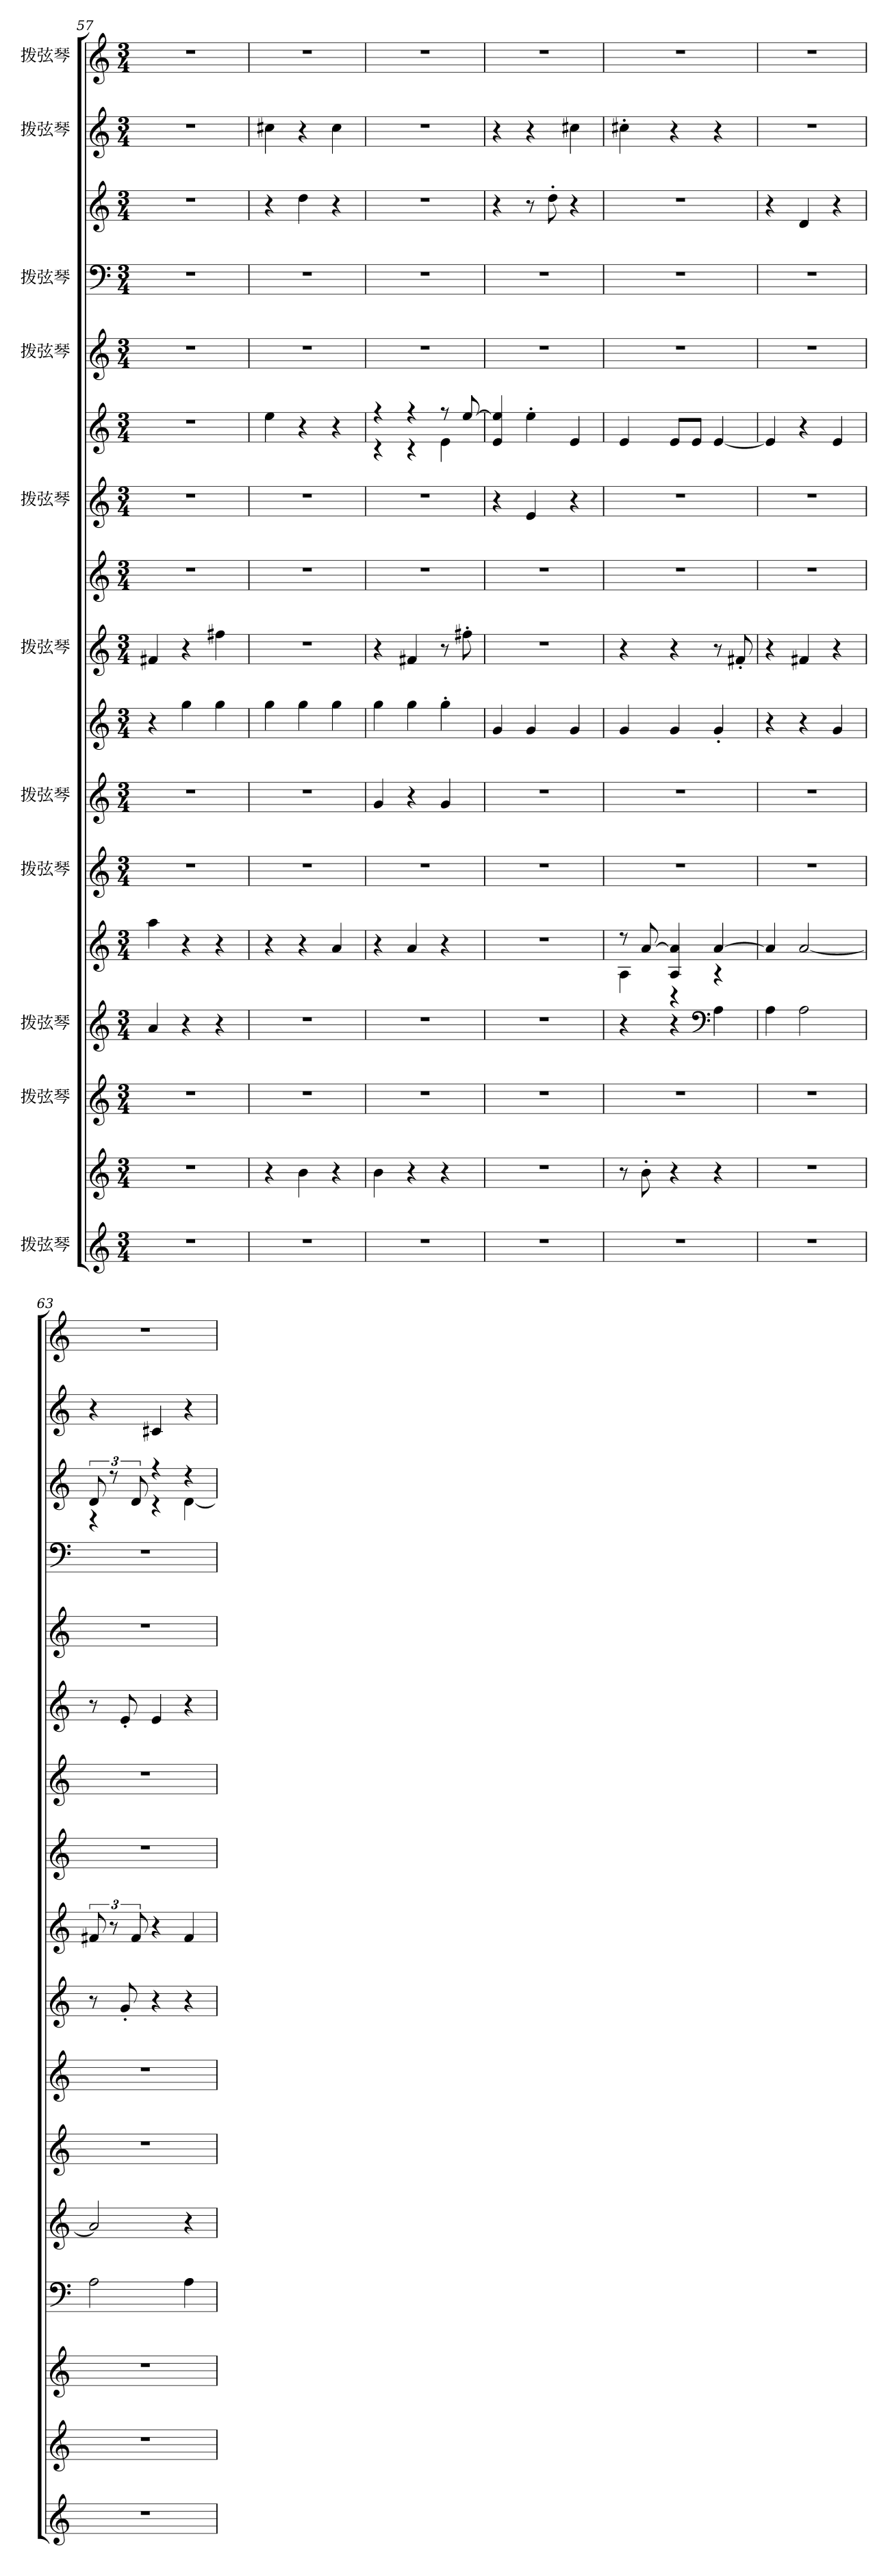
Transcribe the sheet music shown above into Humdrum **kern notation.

**kern	**kern	**kern	**kern	**kern	**kern	**kern	**kern	**kern	**kern	**kern	**kern	**kern	**kern	**kern	**kern	**kern
*part11	*part11	*part10	*part9	*part9	*part8	*part7	*part7	*part6	*part6	*part5	*part5	*part4	*part3	*part3	*part2	*part1
*staff17	*staff16	*staff15	*staff14	*staff13	*staff12	*staff11	*staff10	*staff9	*staff8	*staff7	*staff6	*staff5	*staff4	*staff3	*staff2	*staff1
*I"拨弦琴	*	*I"拨弦琴	*I"拨弦琴	*	*I"拨弦琴	*I"拨弦琴	*	*I"拨弦琴	*	*I"拨弦琴	*	*I"拨弦琴	*I"拨弦琴	*	*I"拨弦琴	*I"拨弦琴
*clefG2	*clefG2	*clefG2	*clefG2	*clefG2	*clefG2	*clefG2	*clefG2	*clefG2	*clefG2	*clefG2	*clefG2	*clefG2	*clefF4	*clefG2	*clefG2	*clefG2
*k[]	*k[]	*k[]	*k[]	*k[]	*k[]	*k[]	*k[]	*k[]	*k[]	*k[]	*k[]	*k[]	*k[]	*k[]	*k[]	*k[]
*M3/4	*M3/4	*M3/4	*M3/4	*M3/4	*M3/4	*M3/4	*M3/4	*M3/4	*M3/4	*M3/4	*M3/4	*M3/4	*M3/4	*M3/4	*M3/4	*M3/4
=57	=57	=57	=57	=57	=57	=57	=57	=57	=57	=57	=57	=57	=57	=57	=57	=57
2.r	2.r	2.r	4a/	4aa\	2.r	2.r	4r	4f#X/	2.r	2.r	2.r	2.r	2.r	2.r	2.r	2.r
.	.	.	4r	4r	.	.	4gg\	4r	.	.	.	.	.	.	.	.
.	.	.	4r	4r	.	.	4gg\	4ff#X\	.	.	.	.	.	.	.	.
!!LO:PB:g=z
=58	=58	=58	=58	=58	=58	=58	=58	=58	=58	=58	=58	=58	=58	=58	=58	=58
2.r	4r	2.r	2.r	4r	2.r	2.r	4gg\	2.r	2.r	2.r	4ee\	2.r	2.r	4r	4cc#X\	2.r
.	4b\	.	.	4r	.	.	4gg\	.	.	.	4r	.	.	4dd\	4r	.
.	4r	.	.	4a/	.	.	4gg\	.	.	.	4r	.	.	4r	4cc#\	.
=59	=59	=59	=59	=59	=59	=59	=59	=59	=59	=59	=59	=59	=59	=59	=59	=59
*	*	*	*	*	*	*	*	*	*	*	*^	*	*	*	*	*
2.r	4b\	2.r	2.r	4r	2.r	4g/	4gg\	4r	2.r	2.r	4r	4r	2.r	2.r	2.r	2.r	2.r
.	4r	.	.	4a/	.	4r	4gg\	4f#X/	.	.	4r	4r	.	.	.	.	.
.	4r	.	.	4r	.	4g/	4gg'\	8r	.	.	8r	4e\	.	.	.	.	.
.	.	.	.	.	.	.	.	8ff#X'\	.	.	[8ee/	.	.	.	.	.	.
*	*	*	*	*	*	*	*	*	*	*	*v	*v	*	*	*	*	*
=60	=60	=60	=60	=60	=60	=60	=60	=60	=60	=60	=60	=60	=60	=60	=60	=60
2.r	2.r	2.r	2.r	2.r	2.r	2.r	4g/	2.r	2.r	4r	4e/ 4ee/]	2.r	2.r	4r	4r	2.r
.	.	.	.	.	.	.	4g/	.	.	4e/	4ee'\	.	.	8r	4r	.
.	.	.	.	.	.	.	.	.	.	.	.	.	.	8dd'\	.	.
.	.	.	.	.	.	.	4g/	.	.	4r	4e/	.	.	4r	4cc#X\	.
=61	=61	=61	=61	=61	=61	=61	=61	=61	=61	=61	=61	=61	=61	=61	=61	=61
*	*	*	*	*^	*	*	*	*	*	*	*	*	*	*	*	*
2.r	8r	2.r	4r	8r	4A\	2.r	2.r	4g/	4r	2.r	2.r	4e/	2.r	2.r	2.r	4cc#X'\	2.r
.	8b'\	.	.	[8a/	.	.	.	.	.	.	.	.	.	.	.	.	.
.	4r	.	4r	4A/ 4a/]	4r	.	.	4g/	4r	.	.	8e/L	.	.	.	4r	.
.	.	.	.	.	.	.	.	.	.	.	.	8e/J	.	.	.	.	.
*	*	*	*clefF4	*	*	*	*	*	*	*	*	*	*	*	*	*	*
.	4r	.	4A\	[4a/	4r	.	.	4g'/	8r	.	.	[4e/	.	.	.	4r	.
.	.	.	.	.	.	.	.	.	8f#X'/	.	.	.	.	.	.	.	.
*	*	*	*	*v	*v	*	*	*	*	*	*	*	*	*	*	*	*
=62	=62	=62	=62	=62	=62	=62	=62	=62	=62	=62	=62	=62	=62	=62	=62	=62
2.r	2.r	2.r	4A\	4a/]	2.r	2.r	4r	4r	2.r	2.r	4e/]	2.r	2.r	4r	2.r	2.r
.	.	.	2A\	[2a/	.	.	4r	4f#X/	.	.	4r	.	.	4d/	.	.
.	.	.	.	.	.	.	4g/	4r	.	.	4e/	.	.	4r	.	.
=63	=63	=63	=63	=63	=63	=63	=63	=63	=63	=63	=63	=63	=63	=63	=63	=63
*	*	*	*	*	*	*	*	*	*	*	*	*	*	*^	*	*
2.r	2.r	2.r	2A\	2a/]	2.r	2.r	8r	12f#X/	2.r	2.r	8r	2.r	2.r	12d/	4r	4r	2.r
.	.	.	.	.	.	.	.	12r	.	.	.	.	.	12r	.	.	.
.	.	.	.	.	.	.	8g'/	.	.	.	8e'/	.	.	.	.	.	.
.	.	.	.	.	.	.	.	12f#/	.	.	.	.	.	12d/	.	.	.
.	.	.	.	.	.	.	4r	4r	.	.	4e/	.	.	4r	4r	4c#X/	.
.	.	.	4A\	4r	.	.	4r	4f#/	.	.	4r	.	.	4r	[4d\	4r	.
*	*	*	*	*	*	*	*	*	*	*	*	*	*	*v	*v	*	*
=	=	=	=	=	=	=	=	=	=	=	=	=	=	=	=	=
*-	*-	*-	*-	*-	*-	*-	*-	*-	*-	*-	*-	*-	*-	*-	*-	*-
